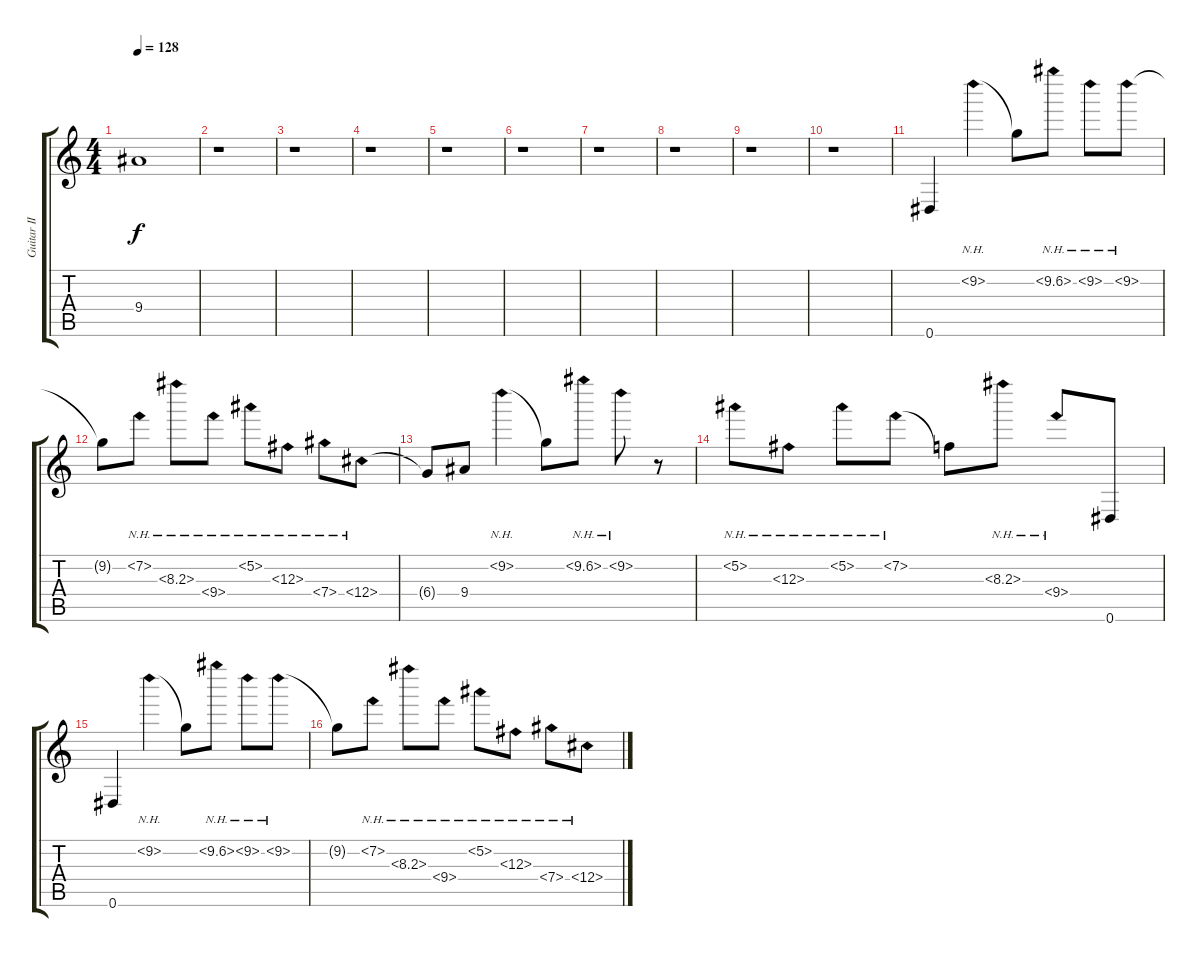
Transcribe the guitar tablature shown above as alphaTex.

\track ("Guitar II" "Guitar II") {instrument electricguitarclean}
\staff {score tabs}
\tuning (Eb4 Bb3 Gb3 Db3 Ab2 Eb2) {hide}
\ts (4 4)
\tempo 128
\clef g2
\ks c
9.4{t}.1{dy f} |
r.1 |
r.1 |
r.1 |
r.1 |
r.1 |
r.1 |
r.1 |
r.1 |
r.1 |
0.6.4 9.2{nh}.4 9.2{t}.8 10.2{nh}.8 9.2{nh}.8 9.2{nh}.8 |
9.2{t}.8 7.2{nh}.8 8.3{nh}.8 9.4{nh}.8 5.2{nh}.8 6.3{nh}.8 7.4{nh}.8 6.4{nh}.8 |
6.4{t}.8 9.4.8 9.2{nh}.4 9.2{t}.8 10.2{nh}.8 9.2{nh}.8 r.8 |
5.2{nh}.8 6.3{nh}.8 5.2{nh}.8 7.2{nh}.8 7.2{t}.8 8.3{nh}.8 9.4{nh}.8 0.6.8 |
0.6.4 9.2{nh}.4 9.2{t}.8 10.2{nh}.8 9.2{nh}.8 9.2{nh}.8 |
9.2{t}.8 7.2{nh}.8 8.3{nh}.8 9.4{nh}.8 5.2{nh}.8 6.3{nh}.8 7.4{nh}.8 6.4{nh}.8
